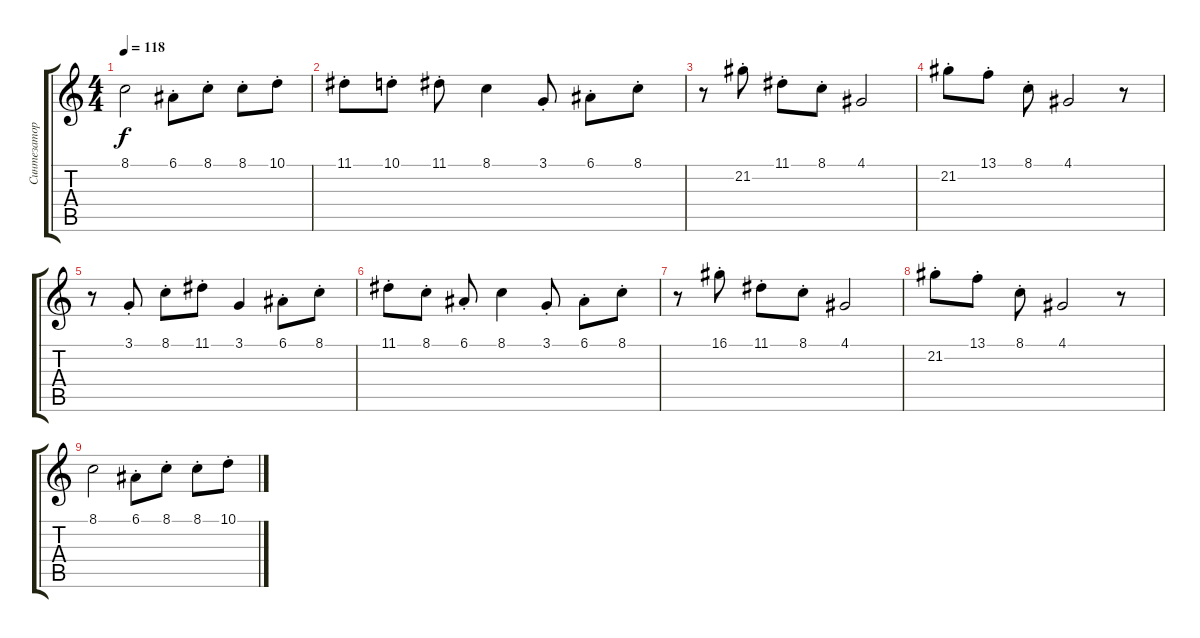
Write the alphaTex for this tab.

\track ("Синтезатор" "Синтезатор") {instrument stringensemble1}
\staff {score tabs}
\tuning (E4 B3 G3 D3 A2 E2) {hide}
\ts (4 4)
\tempo 118
\clef g2
\ks c
8.1.2{dy f} 6.1{st}.8 8.1{st}.8 8.1{st}.8 10.1{st}.8 |
11.1{st}.8 10.1{st}.8 11.1{st}.8 8.1.4 3.1{st}.8 6.1{st}.8 8.1{st}.8 |
r.8 21.2{st}.8 11.1{st}.8 8.1{st}.8 4.1.2 |
21.2{st}.8 13.1{st}.8 8.1{st}.8 4.1.2 r.8 |
r.8 3.1{st}.8 8.1{st}.8 11.1{st}.8 3.1.4 6.1{st}.8 8.1{st}.8 |
11.1{st}.8 8.1{st}.8 6.1{st}.8 8.1.4 3.1{st}.8 6.1{st}.8 8.1{st}.8 |
r.8 16.1{st}.8 11.1{st}.8 8.1{st}.8 4.1.2 |
21.2{st}.8 13.1{st}.8 8.1{st}.8 4.1.2 r.8 |
8.1.2 6.1{st}.8 8.1{st}.8 8.1{st}.8 10.1{st}.8
